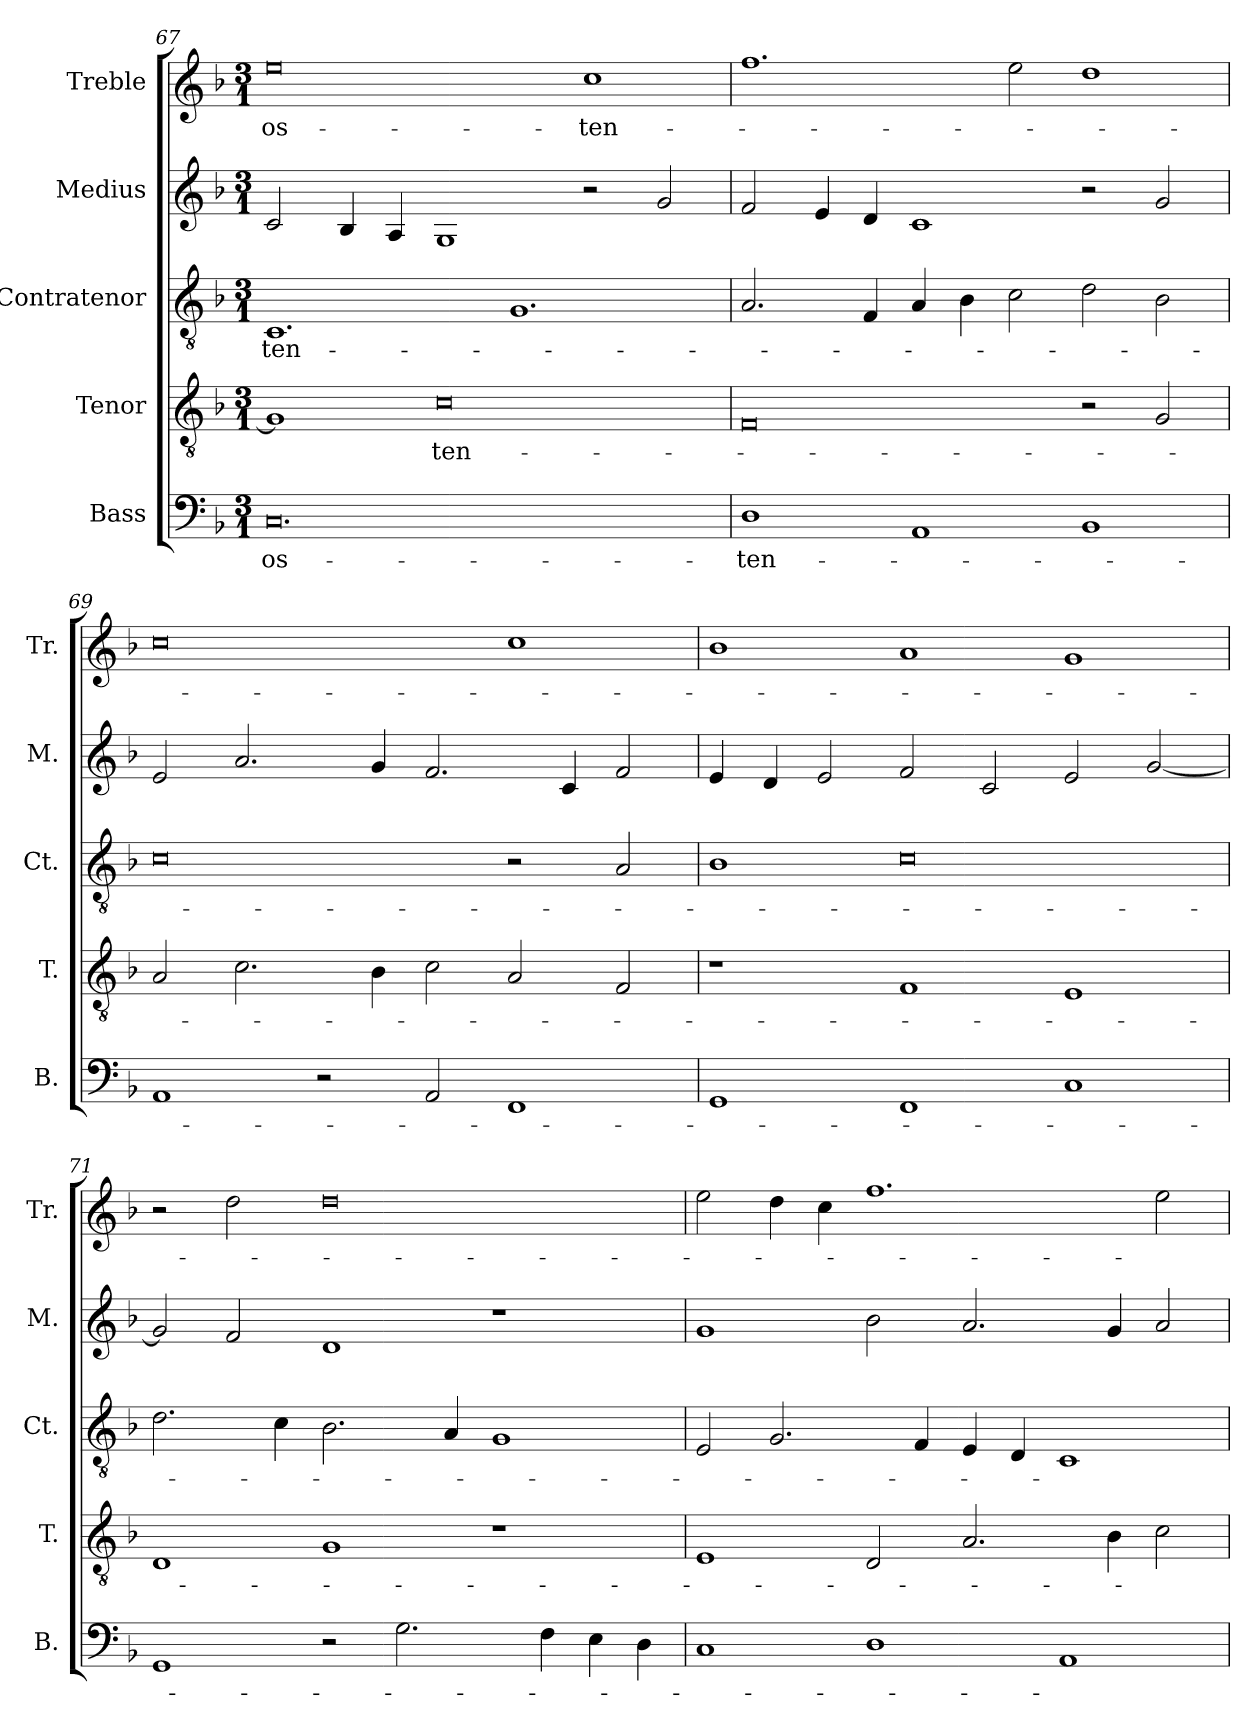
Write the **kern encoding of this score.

**kern	**text	**kern	**text	**kern	**text	**kern	**kern	**text
*part5	*part5	*part4	*part4	*part3	*part3	*part2	*part1	*part1
*staff5	*staff5	*staff4	*staff4	*staff3	*staff3	*staff2	*staff1	*staff1
*I"Bass	*	*I"Tenor	*	*I"Contratenor	*	*I"Medius	*I"Treble	*
*I'B.	*	*I'T.	*	*I'Ct.	*	*I'M.	*I'Tr.	*
!!LO:LB:g=z
*clefF4	*	*clefGv2	*	*clefGv2	*	*clefG2	*clefG2	*
*	*	*ITrd7c12	*	*ITrd7c12	*	*	*	*
*k[b-]	*	*k[b-]	*	*k[b-]	*	*k[b-]	*k[b-]	*
*d:	*	*d:	*	*d:	*	*d:	*d:	*
*M3/1	*	*M3/1	*	*M3/1	*	*M3/1	*M3/1	*
=67	=67	=67	=67	=67	=67	=67	=67	=67
!	!LO:LY:b:color=#000000	!	!	!	!	!	!	!
!	!	!	!	!	!LO:LY:b:color=#000000	!	!	!
!	!	!	!	!	!	!	!	!LO:LY:b:color=#000000
0.Ci	os-	1GGi]	.	1.CCi	-ten-	2ci/	0eei	os-
.	.	.	.	.	.	4B-i/	.	.
.	.	.	.	.	.	4Ai/	.	.
!	!	!	!LO:LY:b:color=#000000	!	!	!	!	!
.	.	0Ci	-ten-	.	.	1Gi	.	.
.	.	.	.	1.GGi	.	.	.	.
!	!	!	!	!	!	!	!	!LO:LY:b:color=#000000
.	.	.	.	.	.	2r	1cci	-ten-
.	.	.	.	.	.	2gi/	.	.
=68	=68	=68	=68	=68	=68	=68	=68	=68
!	!LO:LY:b:color=#000000	!	!	!	!	!	!	!
1Di	-ten-	0FFi	.	2.AAi/	.	2fi/	1.ffi	.
.	.	.	.	.	.	4ei/	.	.
.	.	.	.	4FFi/	.	4di/	.	.
1AAi	.	.	.	4AAi/	.	1ci	.	.
.	.	.	.	4BB-i\	.	.	.	.
.	.	.	.	2Ci\	.	.	2eei\	.
1BB-i	.	2r	.	2Di\	.	2r	1ddi	.
.	.	2GGi/	.	2BB-i\	.	2gi/	.	.
=69	=69	=69	=69	=69	=69	=69	=69	=69
1AAi	.	2AAi/	.	0Ci	.	2ei/	0cci	.
.	.	2.Ci\	.	.	.	2.ai/	.	.
2r	.	.	.	.	.	.	.	.
.	.	4BB-i\	.	.	.	4gi/	.	.
2AAi/	.	2Ci\	.	.	.	2.fi/	.	.
1FFi	.	2AAi/	.	2r	.	.	1cci	.
.	.	.	.	.	.	4ci/	.	.
.	.	2FFi/	.	2AAi/	.	2fi/	.	.
!!LO:LB:g=z
=70	=70	=70	=70	=70	=70	=70	=70	=70
1GGi	.	1r	.	1BB-i	.	4ei/	1b-i	.
.	.	.	.	.	.	4di/	.	.
.	.	.	.	.	.	2ei/	.	.
1FFi	.	1FFi	.	0Ci	.	2fi/	1ai	.
.	.	.	.	.	.	2ci/	.	.
1Ci	.	1EEi	.	.	.	2ei/	1gi	.
.	.	.	.	.	.	[<2gi/	.	.
=71	=71	=71	=71	=71	=71	=71	=71	=71
1GGi	.	1DDi	.	2.Di\	.	2gi/]	2r	.
.	.	.	.	.	.	2fi/	2ddi\	.
.	.	.	.	4Ci\	.	.	.	.
2r	.	1GGi	.	2.BB-i\	.	1di	0ddi	.
2.Gi\	.	.	.	.	.	.	.	.
.	.	.	.	4AAi/	.	.	.	.
.	.	1r	.	1GGi	.	1r	.	.
4Fi\	.	.	.	.	.	.	.	.
4Ei\	.	.	.	.	.	.	.	.
4Di\	.	.	.	.	.	.	.	.
=72	=72	=72	=72	=72	=72	=72	=72	=72
1Ci	.	1EEi	.	2EEi/	.	1gi	2eei\	.
.	.	.	.	2.GGi/	.	.	4ddi\	.
.	.	.	.	.	.	.	4cci\	.
1Di	.	2DDi/	.	.	.	2b-i\	1.ffi	.
.	.	.	.	4FFi/	.	.	.	.
.	.	2.AAi/	.	4EEi/	.	2.ai/	.	.
.	.	.	.	4DDi/	.	.	.	.
1AAi	.	.	.	1CCi	.	.	.	.
.	.	4BB-i\	.	.	.	4gi/	.	.
.	.	2Ci\	.	.	.	2ai/	2eei\	.
=	=	=	=	=	=	=	=	=
*-	*-	*-	*-	*-	*-	*-	*-	*-
